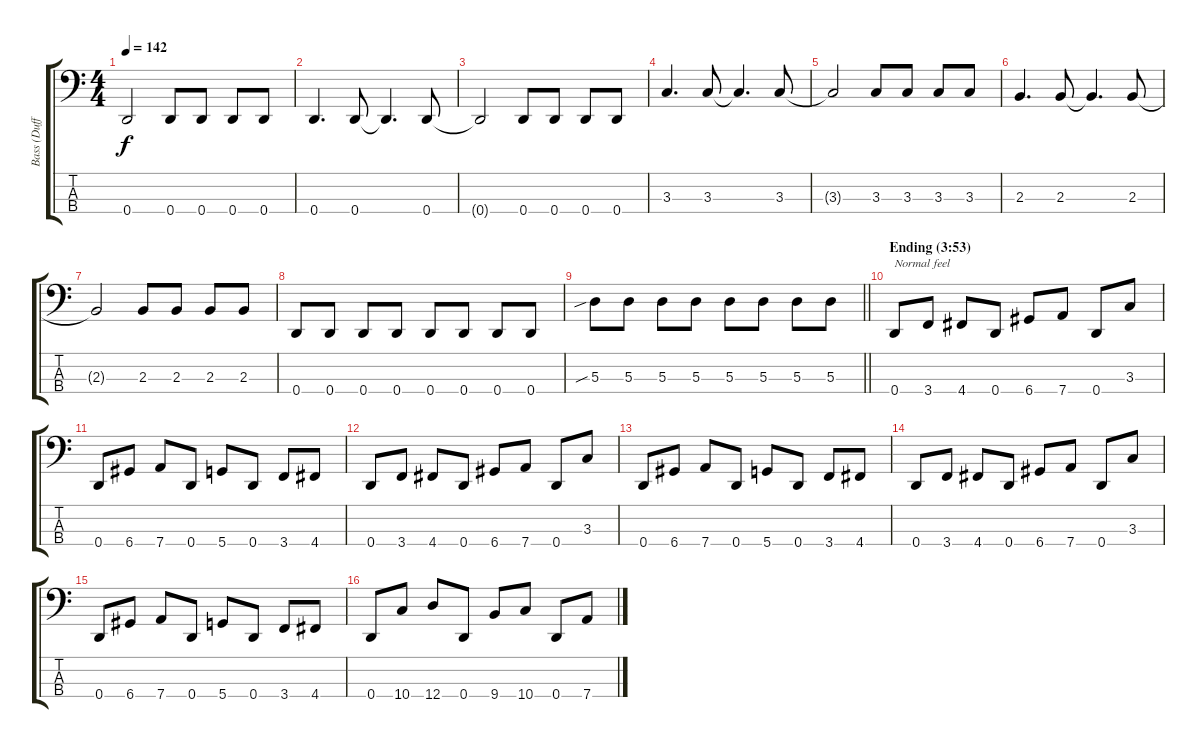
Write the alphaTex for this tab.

\track ("Bass (Duff McKagan)" "Bass (Duff") {instrument electricbasspick}
\staff {score tabs}
\tuning (G2 D2 A1 D1) {hide}
\ts (4 4)
\tempo 142
\clef f4
\ks c
0.4{t}.2{dy f} 0.4.8 0.4.8 0.4.8 0.4.8 |
0.4.4{d} 0.4.8 0.4{t}.4{d} 0.4.8 |
0.4{t}.2 0.4.8 0.4.8 0.4.8 0.4.8 |
3.3.4{d} 3.3.8 3.3{t}.4{d} 3.3.8 |
3.3{t}.2 3.3.8 3.3.8 3.3.8 3.3.8 |
2.3.4{d} 2.3.8 2.3{t}.4{d} 2.3.8 |
2.3{t}.2 2.3.8 2.3.8 2.3.8 2.3.8 |
0.4.8 0.4.8 0.4.8 0.4.8 0.4.8 0.4.8 0.4.8 0.4.8 |
\barLineRight lightlight
5.3{sib}.8 5.3.8 5.3.8 5.3.8 5.3.8 5.3.8 5.3.8 5.3.8 |
\section ("" "Ending (3:53)")
0.4.8{txt "Normal feel"} 3.4.8 4.4.8 0.4.8 6.4.8 7.4.8 0.4.8 3.3.8 |
0.4.8 6.4.8 7.4.8 0.4.8 5.4.8 0.4.8 3.4.8 4.4.8 |
0.4.8 3.4.8 4.4.8 0.4.8 6.4.8 7.4.8 0.4.8 3.3.8 |
0.4.8 6.4.8 7.4.8 0.4.8 5.4.8 0.4.8 3.4.8 4.4.8 |
0.4.8 3.4.8 4.4.8 0.4.8 6.4.8 7.4.8 0.4.8 3.3.8 |
0.4.8 6.4.8 7.4.8 0.4.8 5.4.8 0.4.8 3.4.8 4.4.8 |
0.4.8 10.4.8 12.4.8 0.4.8 9.4.8 10.4.8 0.4.8 7.4.8
